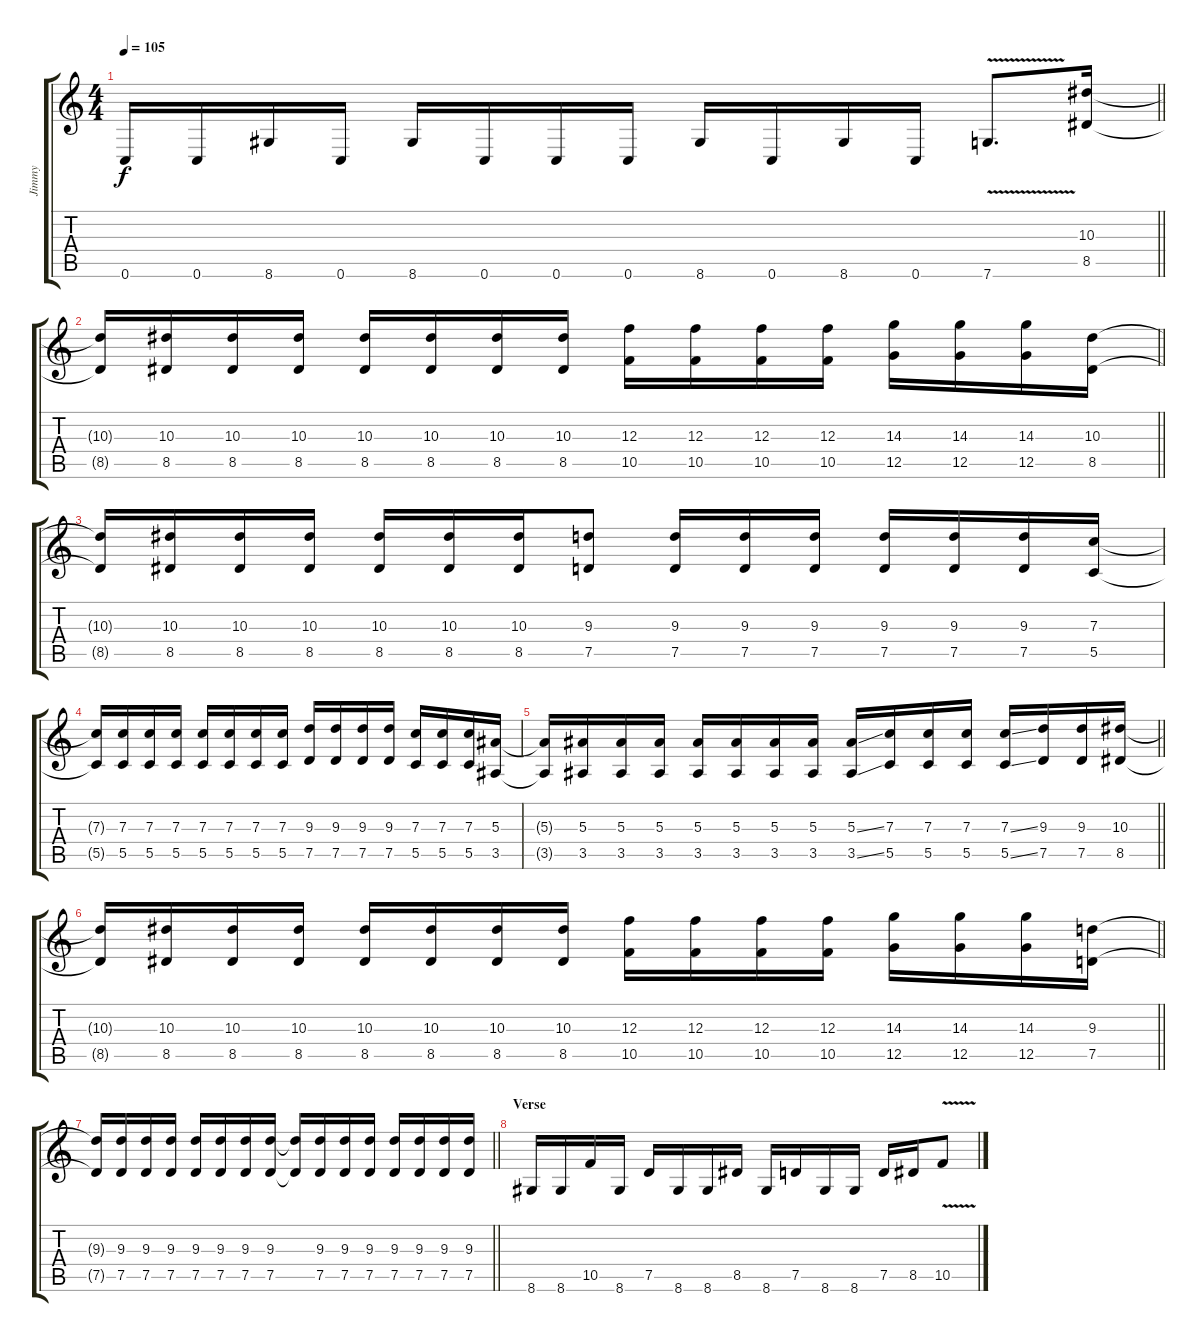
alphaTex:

\track ("Jimmy" "Jimmy") {instrument overdrivenguitar}
\staff {score tabs}
\tuning (D4 A3 F3 C3 G2 C2) {hide}
\ts (4 4)
\tempo 105
\clef g2
\barLineRight lightlight
\ks c
0.6{t}.16{dy f} 0.6.16 8.6.16 0.6.16 8.6.16 0.6.16 0.6.16 0.6.16 8.6.16 0.6.16 8.6.16 0.6.16 7.6{v}.8{d} (10.3 8.5).16 |
\section ("" "")
\barLineRight lightlight
(10.3{t} 8.5{t}).16 (10.3 8.5).16 (10.3 8.5).16 (10.3 8.5).16 (10.3 8.5).16 (10.3 8.5).16 (10.3 8.5).16 (10.3 8.5).16 (12.3 10.5).16 (12.3 10.5).16 (12.3 10.5).16 (12.3 10.5).16 (14.3 12.5).16 (14.3 12.5).16 (14.3 12.5).16 (10.3 8.5).16 |
(10.3{t} 8.5{t}).16 (10.3 8.5).16 (10.3 8.5).16 (10.3 8.5).16 (10.3 8.5).16 (10.3 8.5).16 (10.3 8.5).16 (9.3 7.5).8 (9.3 7.5).16 (9.3 7.5).16 (9.3 7.5).16 (9.3 7.5).16 (9.3 7.5).16 (9.3 7.5).16 (7.3 5.5).16 |
(7.3{t} 5.5{t}).16 (7.3 5.5).16 (7.3 5.5).16 (7.3 5.5).16 (7.3 5.5).16 (7.3 5.5).16 (7.3 5.5).16 (7.3 5.5).16 (9.3 7.5).16 (9.3 7.5).16 (9.3 7.5).16 (9.3 7.5).16 (7.3 5.5).16 (7.3 5.5).16 (7.3 5.5).16 (5.3 3.5).16 |
\barLineRight lightlight
(5.3{t} 3.5{t}).16 (5.3 3.5).16 (5.3 3.5).16 (5.3 3.5).16 (5.3 3.5).16 (5.3 3.5).16 (5.3 3.5).16 (5.3 3.5).16 (5.3{ss} 3.5{ss}).16 (7.3 5.5).16 (7.3 5.5).16 (7.3 5.5).16 (7.3{ss} 5.5{ss}).16 (9.3 7.5).16 (9.3 7.5).16 (10.3 8.5).16 |
\section ("" "")
\barLineRight lightlight
(10.3{t} 8.5{t}).16 (10.3 8.5).16 (10.3 8.5).16 (10.3 8.5).16 (10.3 8.5).16 (10.3 8.5).16 (10.3 8.5).16 (10.3 8.5).16 (12.3 10.5).16 (12.3 10.5).16 (12.3 10.5).16 (12.3 10.5).16 (14.3 12.5).16 (14.3 12.5).16 (14.3 12.5).16 (9.3 7.5).16 |
\barLineRight lightlight
(9.3{t} 7.5{t}).16 (9.3 7.5).16 (9.3 7.5).16 (9.3 7.5).16 (9.3 7.5).16 (9.3 7.5).16 (9.3 7.5).16 (9.3 7.5).16 (9.3{t} 7.5{t}).16 (9.3 7.5).16 (9.3 7.5).16 (9.3 7.5).16 (9.3 7.5).16 (9.3 7.5).16 (9.3 7.5).16 (9.3 7.5).16 |
\section ("" "Verse")
8.6.16 8.6.16 10.5.16 8.6.16 7.5.16 8.6.16 8.6.16 8.5.16 8.6.16 7.5.16 8.6.16 8.6.16 7.5.16 8.5.16 10.5{v}.8
